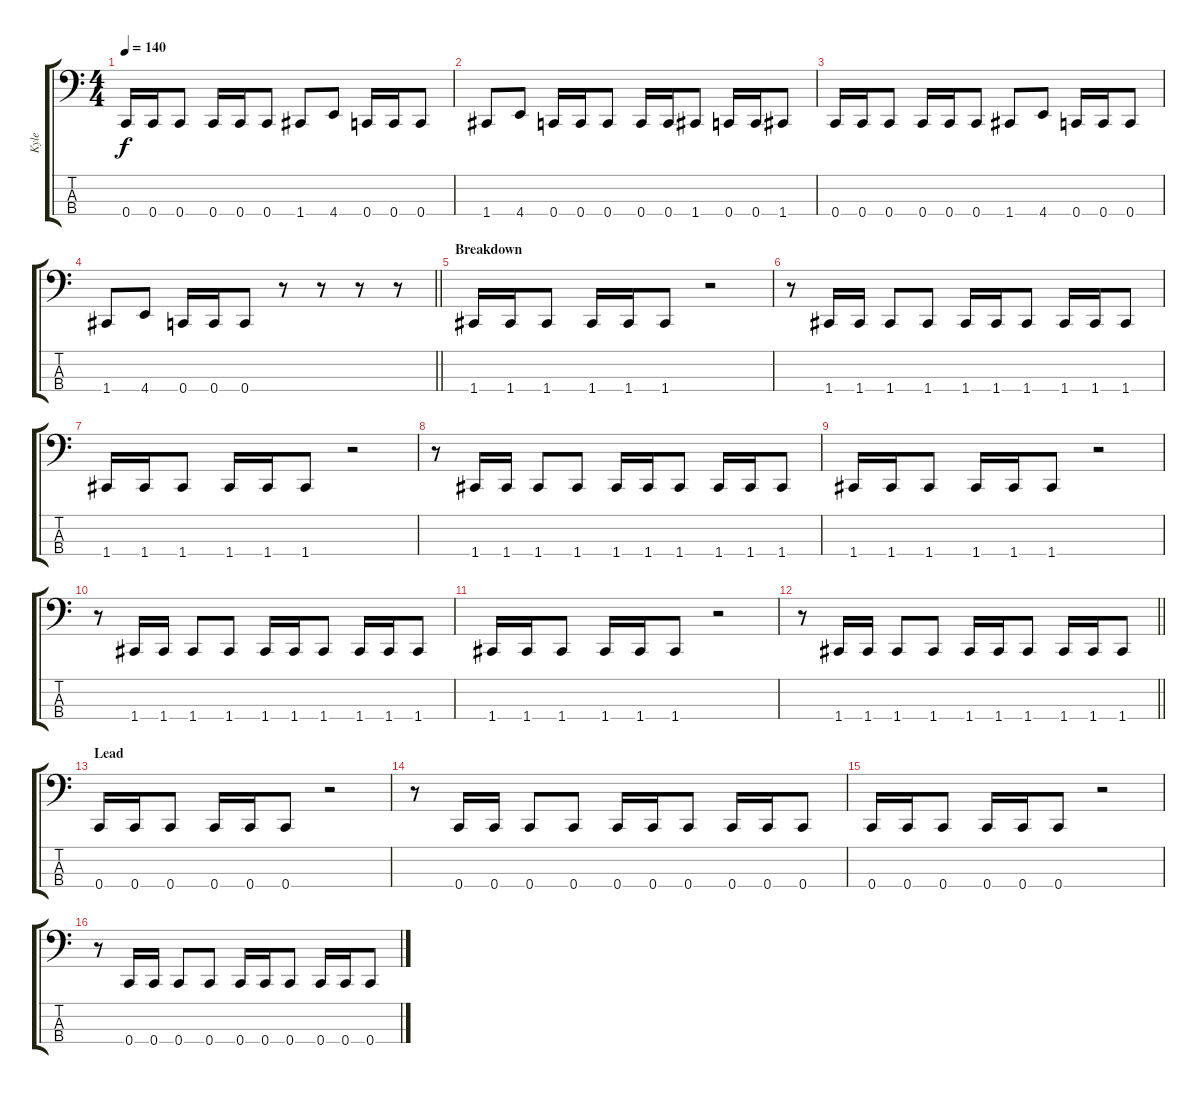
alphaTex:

\track ("Kyle" "Kyle") {instrument electricbasspick}
\staff {score tabs}
\tuning (F2 C2 G1 C1) {hide}
\ts (4 4)
\tempo 140
\clef f4
\ks c
0.4.16{dy f} 0.4.16 0.4.8 0.4.16 0.4.16 0.4.8 1.4.8 4.4.8 0.4.16 0.4.16 0.4.8 |
1.4.8 4.4.8 0.4.16 0.4.16 0.4.8 0.4.16 0.4.16 1.4.8 0.4.16 0.4.16 1.4.8 |
0.4.16 0.4.16 0.4.8 0.4.16 0.4.16 0.4.8 1.4.8 4.4.8 0.4.16 0.4.16 0.4.8 |
\barLineRight lightlight
1.4.8 4.4.8 0.4.16 0.4.16 0.4.8 r.8 r.8 r.8 r.8 |
\section ("" "Breakdown")
1.4.16 1.4.16 1.4.8 1.4.16 1.4.16 1.4.8 r.2 |
r.8 1.4.16 1.4.16 1.4.8 1.4.8 1.4.16 1.4.16 1.4.8 1.4.16 1.4.16 1.4.8 |
1.4.16 1.4.16 1.4.8 1.4.16 1.4.16 1.4.8 r.2 |
r.8 1.4.16 1.4.16 1.4.8 1.4.8 1.4.16 1.4.16 1.4.8 1.4.16 1.4.16 1.4.8 |
1.4.16 1.4.16 1.4.8 1.4.16 1.4.16 1.4.8 r.2 |
r.8 1.4.16 1.4.16 1.4.8 1.4.8 1.4.16 1.4.16 1.4.8 1.4.16 1.4.16 1.4.8 |
1.4.16 1.4.16 1.4.8 1.4.16 1.4.16 1.4.8 r.2 |
\barLineRight lightlight
r.8 1.4.16 1.4.16 1.4.8 1.4.8 1.4.16 1.4.16 1.4.8 1.4.16 1.4.16 1.4.8 |
\section ("" "Lead")
0.4.16 0.4.16 0.4.8 0.4.16 0.4.16 0.4.8 r.2 |
r.8 0.4.16 0.4.16 0.4.8 0.4.8 0.4.16 0.4.16 0.4.8 0.4.16 0.4.16 0.4.8 |
0.4.16 0.4.16 0.4.8 0.4.16 0.4.16 0.4.8 r.2 |
r.8 0.4.16 0.4.16 0.4.8 0.4.8 0.4.16 0.4.16 0.4.8 0.4.16 0.4.16 0.4.8
